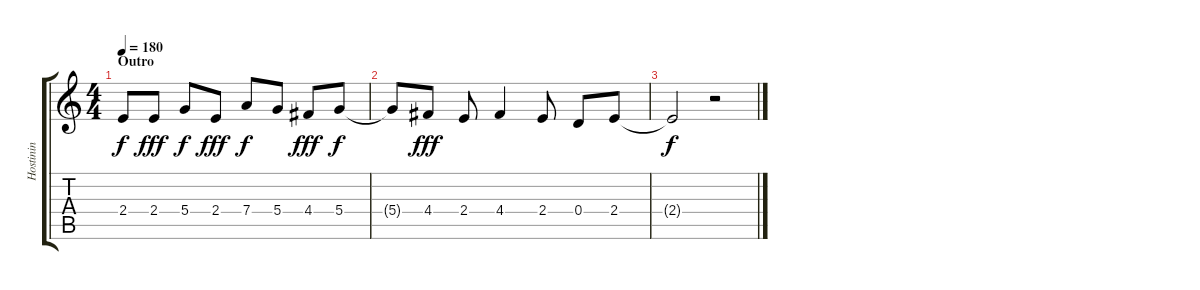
\track ("Hostinin" "Hostinin") {instrument distortionguitar}
\staff {score tabs}
\tuning (E4 B3 G3 D3 A2 E2) {hide}
\ts (4 4)
\section ("" "Outro")
\tempo 180
\clef g2
\ks c
2.4{t}.8{dy f} 2.4.8{dy fff} 5.4.8{dy f} 2.4.8{dy fff} 7.4.8{dy f} 5.4.8 4.4.8{dy fff} 5.4.8{dy f} |
5.4{t}.8 4.4.8{dy fff} 2.4.8 4.4.4 2.4.8 0.4.8 2.4.8 |
2.4{t}.2{dy f} r.2
